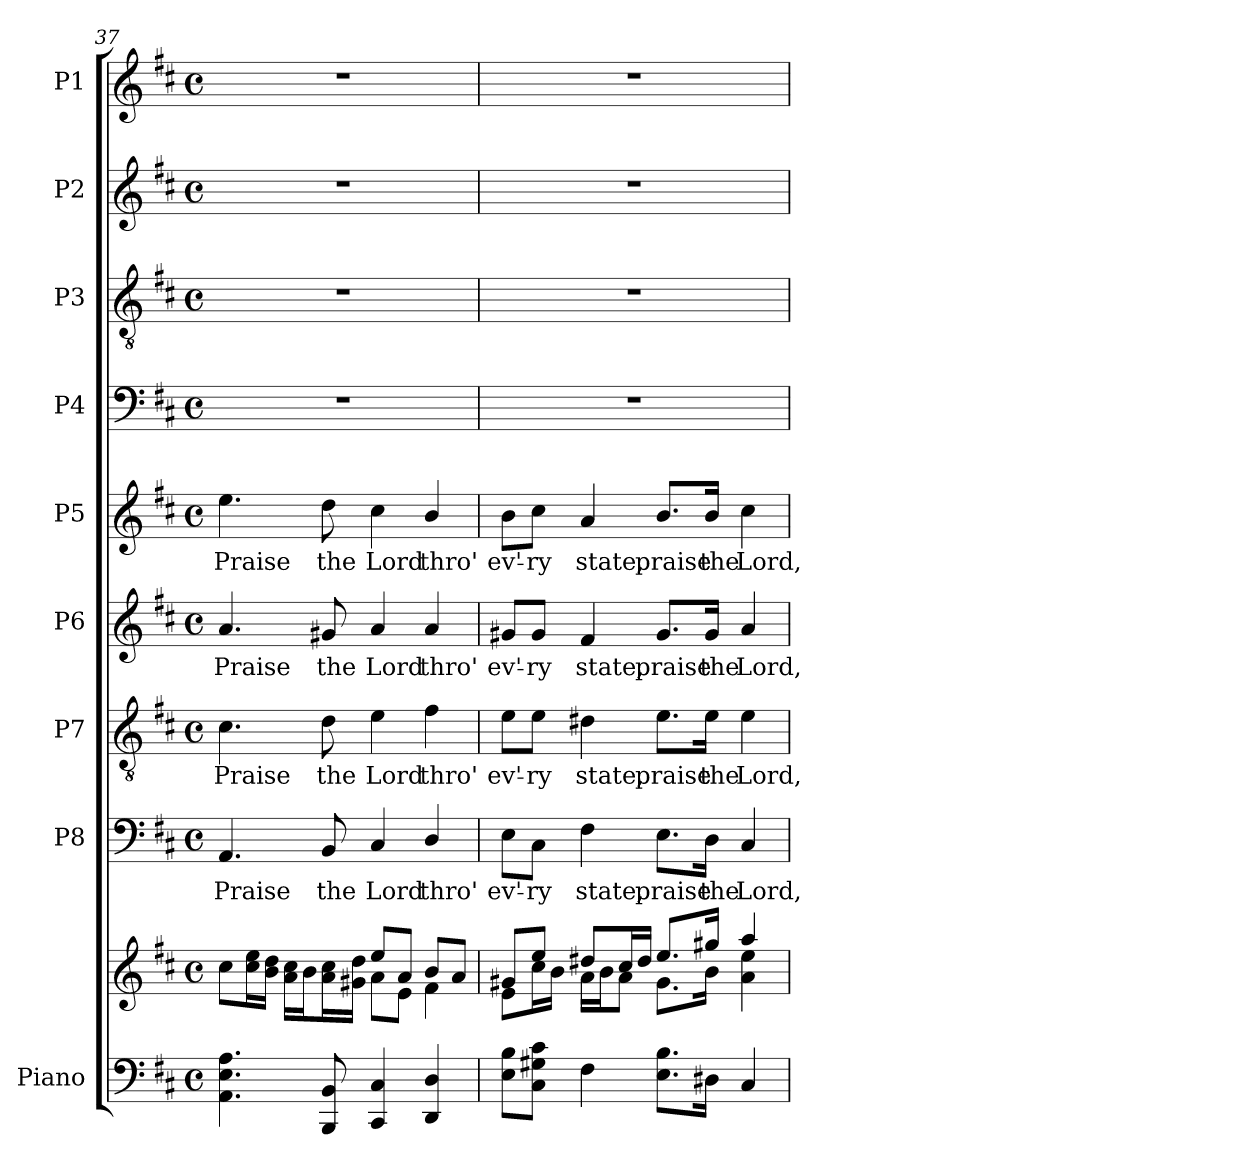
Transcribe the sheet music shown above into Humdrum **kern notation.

**kern	**kern	**kern	**text	**kern	**text	**kern	**text	**kern	**text	**kern	**kern	**kern	**kern
*part9	*part9	*part8	*part8	*part7	*part7	*part6	*part6	*part5	*part5	*part4	*part3	*part2	*part1
*staff10	*staff9	*staff8	*staff8	*staff7	*staff7	*staff6	*staff6	*staff5	*staff5	*staff4	*staff3	*staff2	*staff1
*I"Piano	*	*I"P8	*	*I"P7	*	*I"P6	*	*I"P5	*	*I"P4	*I"P3	*I"P2	*I"P1
*clefF4	*clefG2	*clefF4	*	*clefGv2	*	*clefG2	*	*clefG2	*	*clefF4	*clefGv2	*clefG2	*clefG2
*	*	*	*	*ITrd7c12	*	*	*	*	*	*	*ITrd7c12	*	*
*k[f#c#]	*k[f#c#]	*k[f#c#]	*	*k[f#c#]	*	*k[f#c#]	*	*k[f#c#]	*	*k[f#c#]	*k[f#c#]	*k[f#c#]	*k[f#c#]
*D:	*D:	*D:	*	*D:	*	*D:	*	*D:	*	*D:	*D:	*D:	*D:
*M4/4	*M4/4	*M4/4	*	*M4/4	*	*M4/4	*	*M4/4	*	*M4/4	*M4/4	*M4/4	*M4/4
*met(c)	*met(c)	*met(c)	*	*met(c)	*	*met(c)	*	*met(c)	*	*met(c)	*met(c)	*met(c)	*met(c)
=37	=37	=37	=37	=37	=37	=37	=37	=37	=37	=37	=37	=37	=37
*	*^	*	*	*	*	*	*	*	*	*	*	*	*
!	!	!	!	!LO:LY:b:color=#000000	!	!	!	!	!	!	!	!	!	!
!	!	!	!	!	!	!LO:LY:b:color=#000000	!	!	!	!	!	!	!	!
!	!	!	!	!	!	!	!	!LO:LY:b:color=#000000	!	!	!	!	!	!
!	!	!	!	!	!	!	!	!	!	!LO:LY:b:color=#000000	!	!	!	!
4.AAi\ 4.Ei 4.Ai	8cc#i\L	2ryy	4.AAi/	Praise	4.C#i\	Praise	4.ai/	Praise	4.eei\	Praise	1r	1r	1r	1r
.	16cc#i\ 16eei\L	.	.	.	.	.	.	.	.	.	.	.	.	.
.	16bi\ 16ddi\JJ	.	.	.	.	.	.	.	.	.	.	.	.	.
.	16ai\ 16cc#i\LL	.	.	.	.	.	.	.	.	.	.	.	.	.
.	16bi\J	.	.	.	.	.	.	.	.	.	.	.	.	.
!	!	!	!	!LO:LY:b:color=#000000	!	!	!	!	!	!	!	!	!	!
!	!	!	!	!	!	!LO:LY:b:color=#000000	!	!	!	!	!	!	!	!
!	!	!	!	!	!	!	!	!LO:LY:b:color=#000000	!	!	!	!	!	!
!	!	!	!	!	!	!	!	!	!	!LO:LY:b:color=#000000	!	!	!	!
8BBBi/ 8BBi	16ai\ 16cc#i\L	.	8BBi/	the	8Di\	the	8g#Xi/	the	8ddi\	the	.	.	.	.
.	16g#Xi\ 16ddi\JJ	.	.	.	.	.	.	.	.	.	.	.	.	.
!	!	!	!	!LO:LY:b:color=#000000	!	!	!	!	!	!	!	!	!	!
!	!	!	!	!	!	!LO:LY:b:color=#000000	!	!	!	!	!	!	!	!
!	!	!	!	!	!	!	!	!LO:LY:b:color=#000000	!	!	!	!	!	!
!	!	!	!	!	!	!	!	!	!	!LO:LY:b:color=#000000	!	!	!	!
4CC#i/ 4C#i	8eei/L	8ai\L	4C#i/	Lord	4Ei\	Lord	4ai/	Lord	4cc#i\	Lord	.	.	.	.
.	8ai/J	8ei\J	.	.	.	.	.	.	.	.	.	.	.	.
!	!	!	!	!LO:LY:b:color=#000000	!	!	!	!	!	!	!	!	!	!
!	!	!	!	!	!	!LO:LY:b:color=#000000	!	!	!	!	!	!	!	!
!	!	!	!	!	!	!	!	!LO:LY:b:color=#000000	!	!	!	!	!	!
!	!	!	!	!	!	!	!	!	!	!LO:LY:b:color=#000000	!	!	!	!
4DDi/ 4Di	8bi/L	4f#i\	4Di/	thro'	4F#i\	thro'	4ai/	thro'	4bi/	thro'	.	.	.	.
.	8ai/J	.	.	.	.	.	.	.	.	.	.	.	.	.
=38	=38	=38	=38	=38	=38	=38	=38	=38	=38	=38	=38	=38	=38	=38
!	!	!	!	!LO:LY:b:color=#000000	!	!	!	!	!	!	!	!	!	!
!	!	!	!	!	!	!LO:LY:b:color=#000000	!	!	!	!	!	!	!	!
!	!	!	!	!	!	!	!	!LO:LY:b:color=#000000	!	!	!	!	!	!
!	!	!	!	!	!	!	!	!	!	!LO:LY:b:color=#000000	!	!	!	!
8Ei\ 8Bi\L	8g#Xi/L	8ei\L	8Ei\L	ev'-	8Ei\L	ev'-	8g#Xi/L	ev'-	8bi\L	ev'-	1r	1r	1r	1r
!	!	!	!	!LO:LY:b:color=#000000	!	!	!	!	!	!	!	!	!	!
!	!	!	!	!	!	!LO:LY:b:color=#000000	!	!	!	!	!	!	!	!
!	!	!	!	!	!	!	!	!LO:LY:b:color=#000000	!	!	!	!	!	!
!	!	!	!	!	!	!	!	!	!	!LO:LY:b:color=#000000	!	!	!	!
8C#i\ 8G#Xi\ 8c#i\J	8eei/J	16cc#i\L	8C#i\J	-ry	8Ei\J	-ry	8g#i/J	-ry	8cc#i\J	-ry	.	.	.	.
.	.	16bi\JJ	.	.	.	.	.	.	.	.	.	.	.	.
!	!	!	!	!LO:LY:b:color=#000000	!	!	!	!	!	!	!	!	!	!
!	!	!	!	!	!	!LO:LY:b:color=#000000	!	!	!	!	!	!	!	!
!	!	!	!	!	!	!	!	!LO:LY:b:color=#000000	!	!	!	!	!	!
!	!	!	!	!	!	!	!	!	!	!LO:LY:b:color=#000000	!	!	!	!
4F#i\	8dd#Xi/L	16ai\LL	4F#i\	state,	4D#Xi\	state,	4f#i/	state,	4ai/	state,	.	.	.	.
.	.	16bi\J	.	.	.	.	.	.	.	.	.	.	.	.
.	16cc#i/L	8ai\J	.	.	.	.	.	.	.	.	.	.	.	.
.	16dd#i/JJ	.	.	.	.	.	.	.	.	.	.	.	.	.
!	!	!	!	!LO:LY:b:color=#000000	!	!	!	!	!	!	!	!	!	!
!	!	!	!	!	!	!LO:LY:b:color=#000000	!	!	!	!	!	!	!	!
!	!	!	!	!	!	!	!	!LO:LY:b:color=#000000	!	!	!	!	!	!
!	!	!	!	!	!	!	!	!	!	!LO:LY:b:color=#000000	!	!	!	!
8.Ei\ 8.Bi\L	8.eei/L	8.g#i\L	8.Ei\L	praise	8.Ei\L	praise	8.g#i/L	praise	8.bi/L	praise	.	.	.	.
!	!	!	!	!LO:LY:b:color=#000000	!	!	!	!	!	!	!	!	!	!
!	!	!	!	!	!	!LO:LY:b:color=#000000	!	!	!	!	!	!	!	!
!	!	!	!	!	!	!	!	!LO:LY:b:color=#000000	!	!	!	!	!	!
!	!	!	!	!	!	!	!	!	!	!LO:LY:b:color=#000000	!	!	!	!
16D#Xi\Jk	16gg#Xi/Jk	16bi\Jk	16Di\Jk	the	16Ei\Jk	the	16g#i/Jk	the	16bi/Jk	the	.	.	.	.
!	!	!	!	!LO:LY:b:color=#000000	!	!	!	!	!	!	!	!	!	!
!	!	!	!	!	!	!LO:LY:b:color=#000000	!	!	!	!	!	!	!	!
!	!	!	!	!	!	!	!	!LO:LY:b:color=#000000	!	!	!	!	!	!
!	!	!	!	!	!	!	!	!	!	!LO:LY:b:color=#000000	!	!	!	!
4C#i/	4aai/	4ai\ 4eei	4C#i/	Lord,	4Ei\	Lord,	4ai/	Lord,	4cc#i\	Lord,	.	.	.	.
*	*v	*v	*	*	*	*	*	*	*	*	*	*	*	*
=	=	=	=	=	=	=	=	=	=	=	=	=	=
*-	*-	*-	*-	*-	*-	*-	*-	*-	*-	*-	*-	*-	*-
